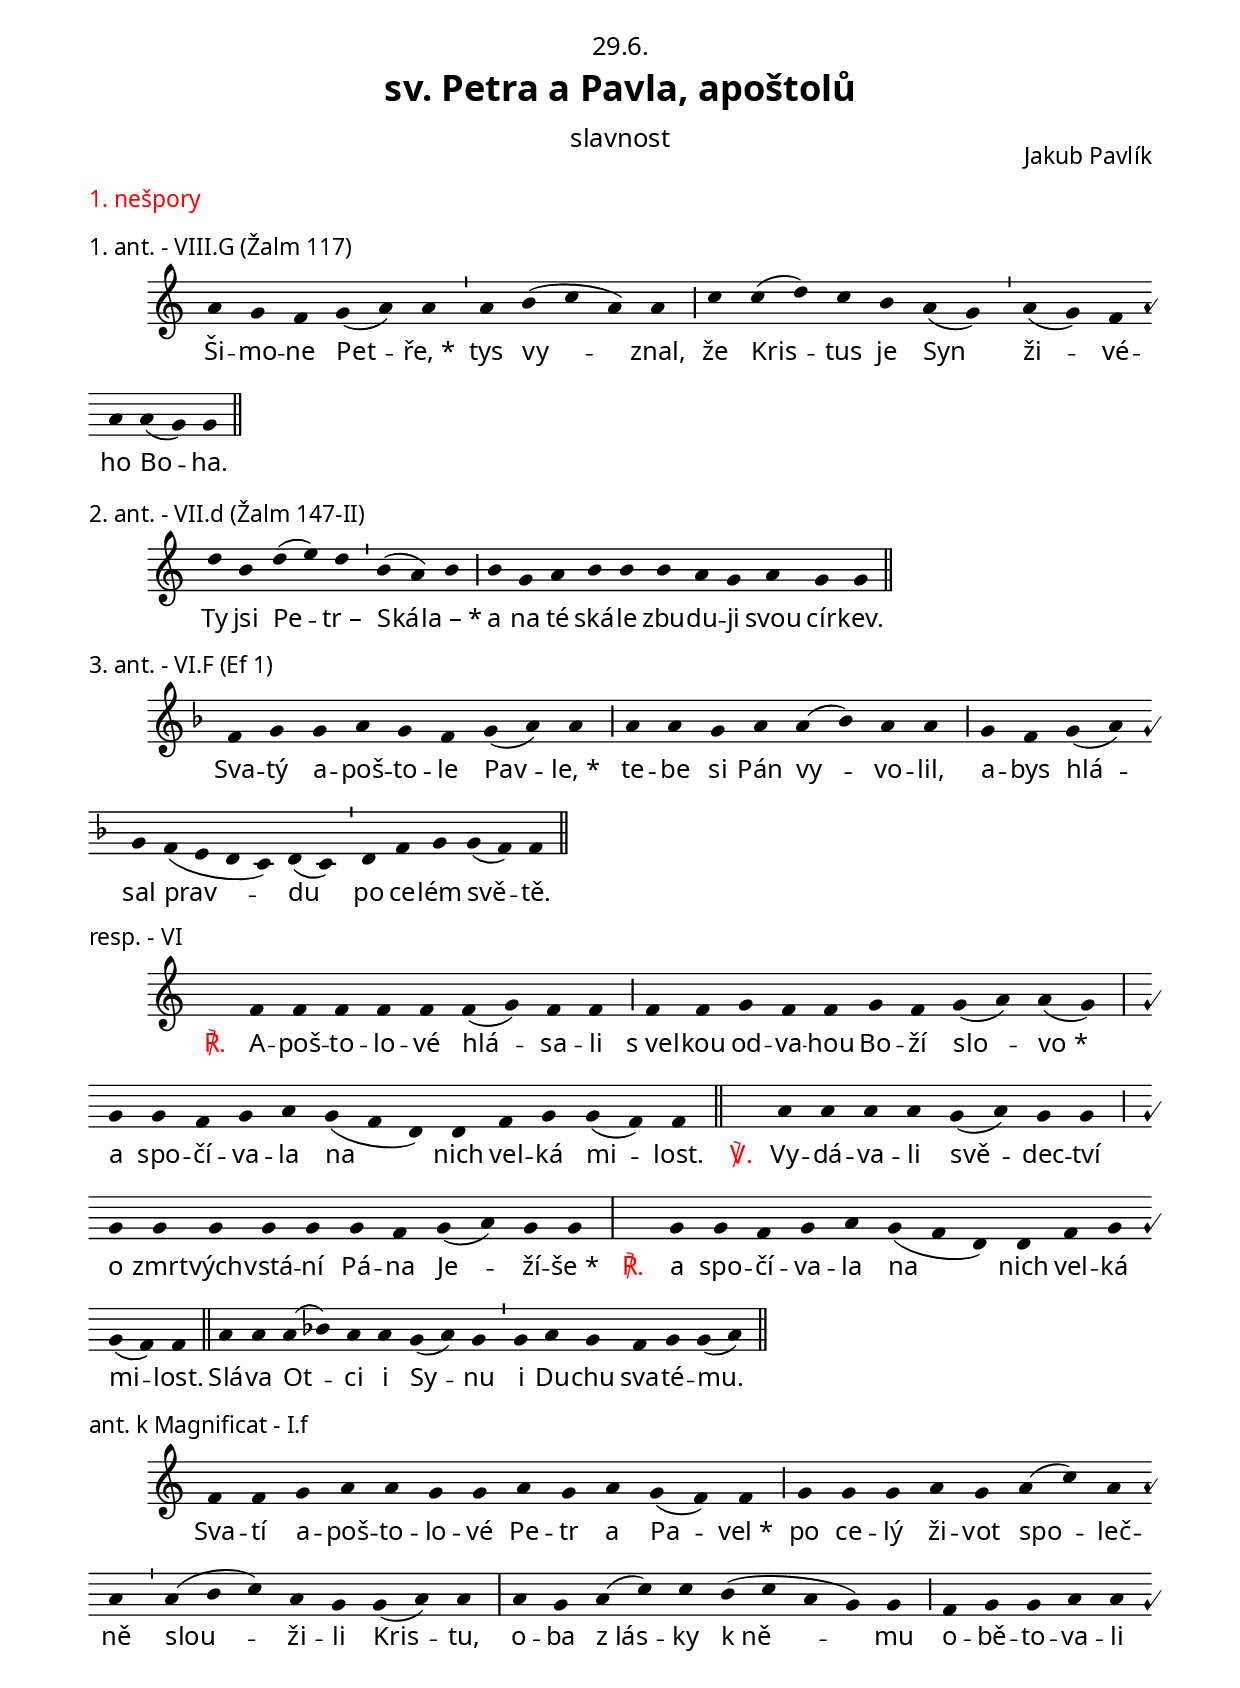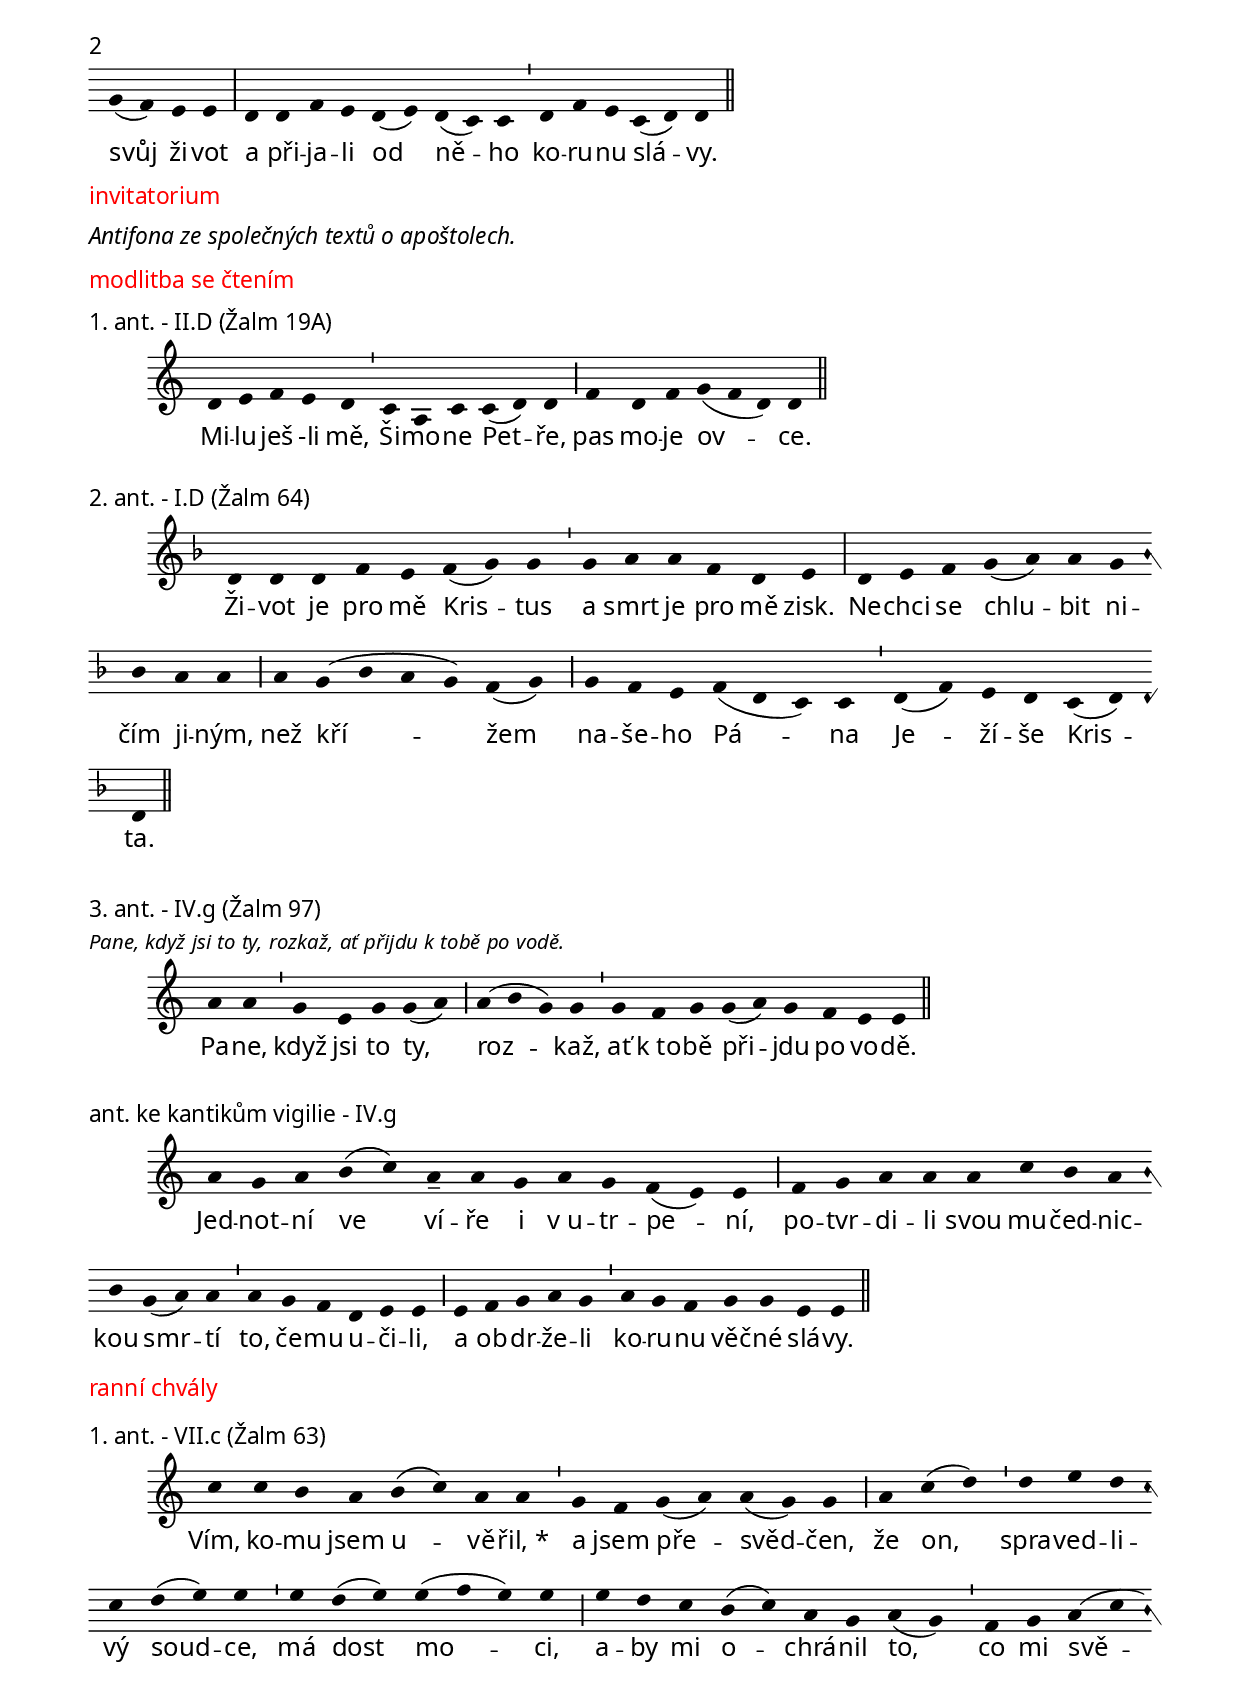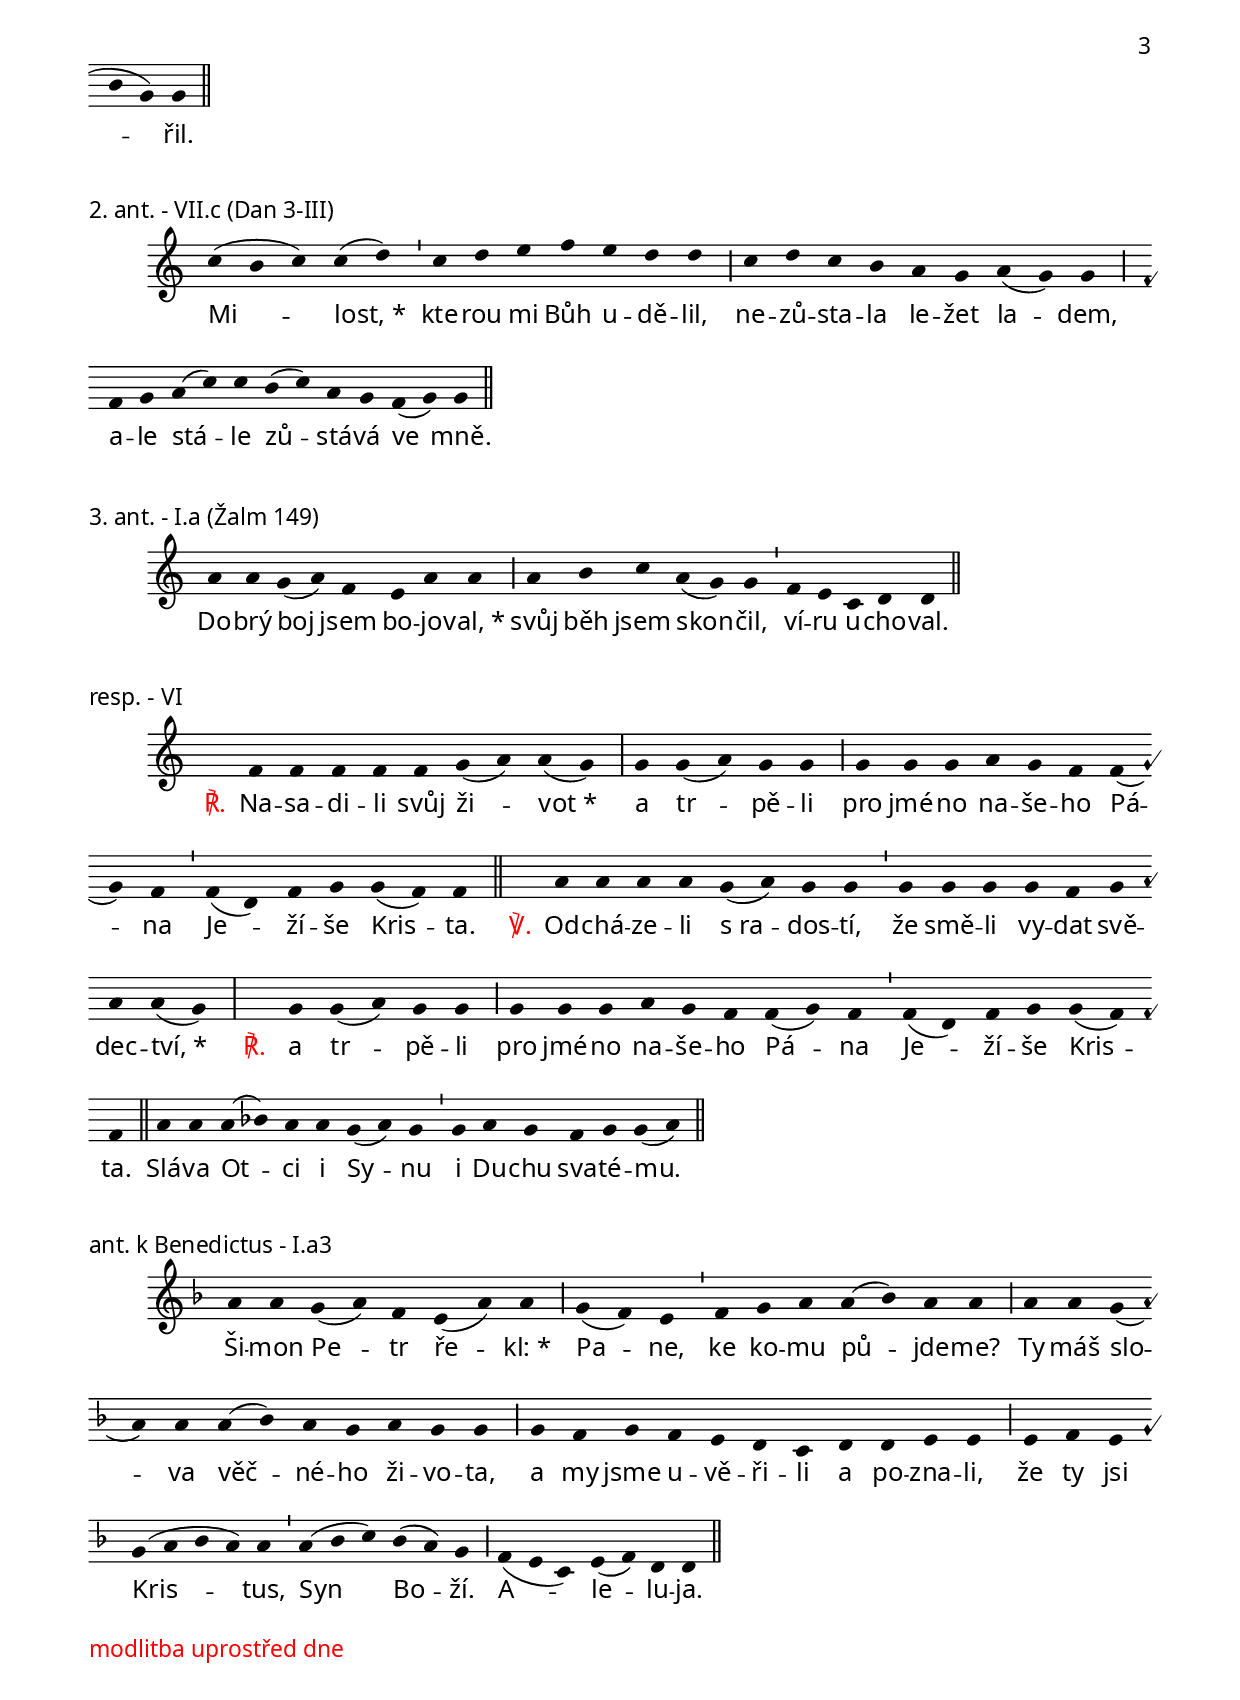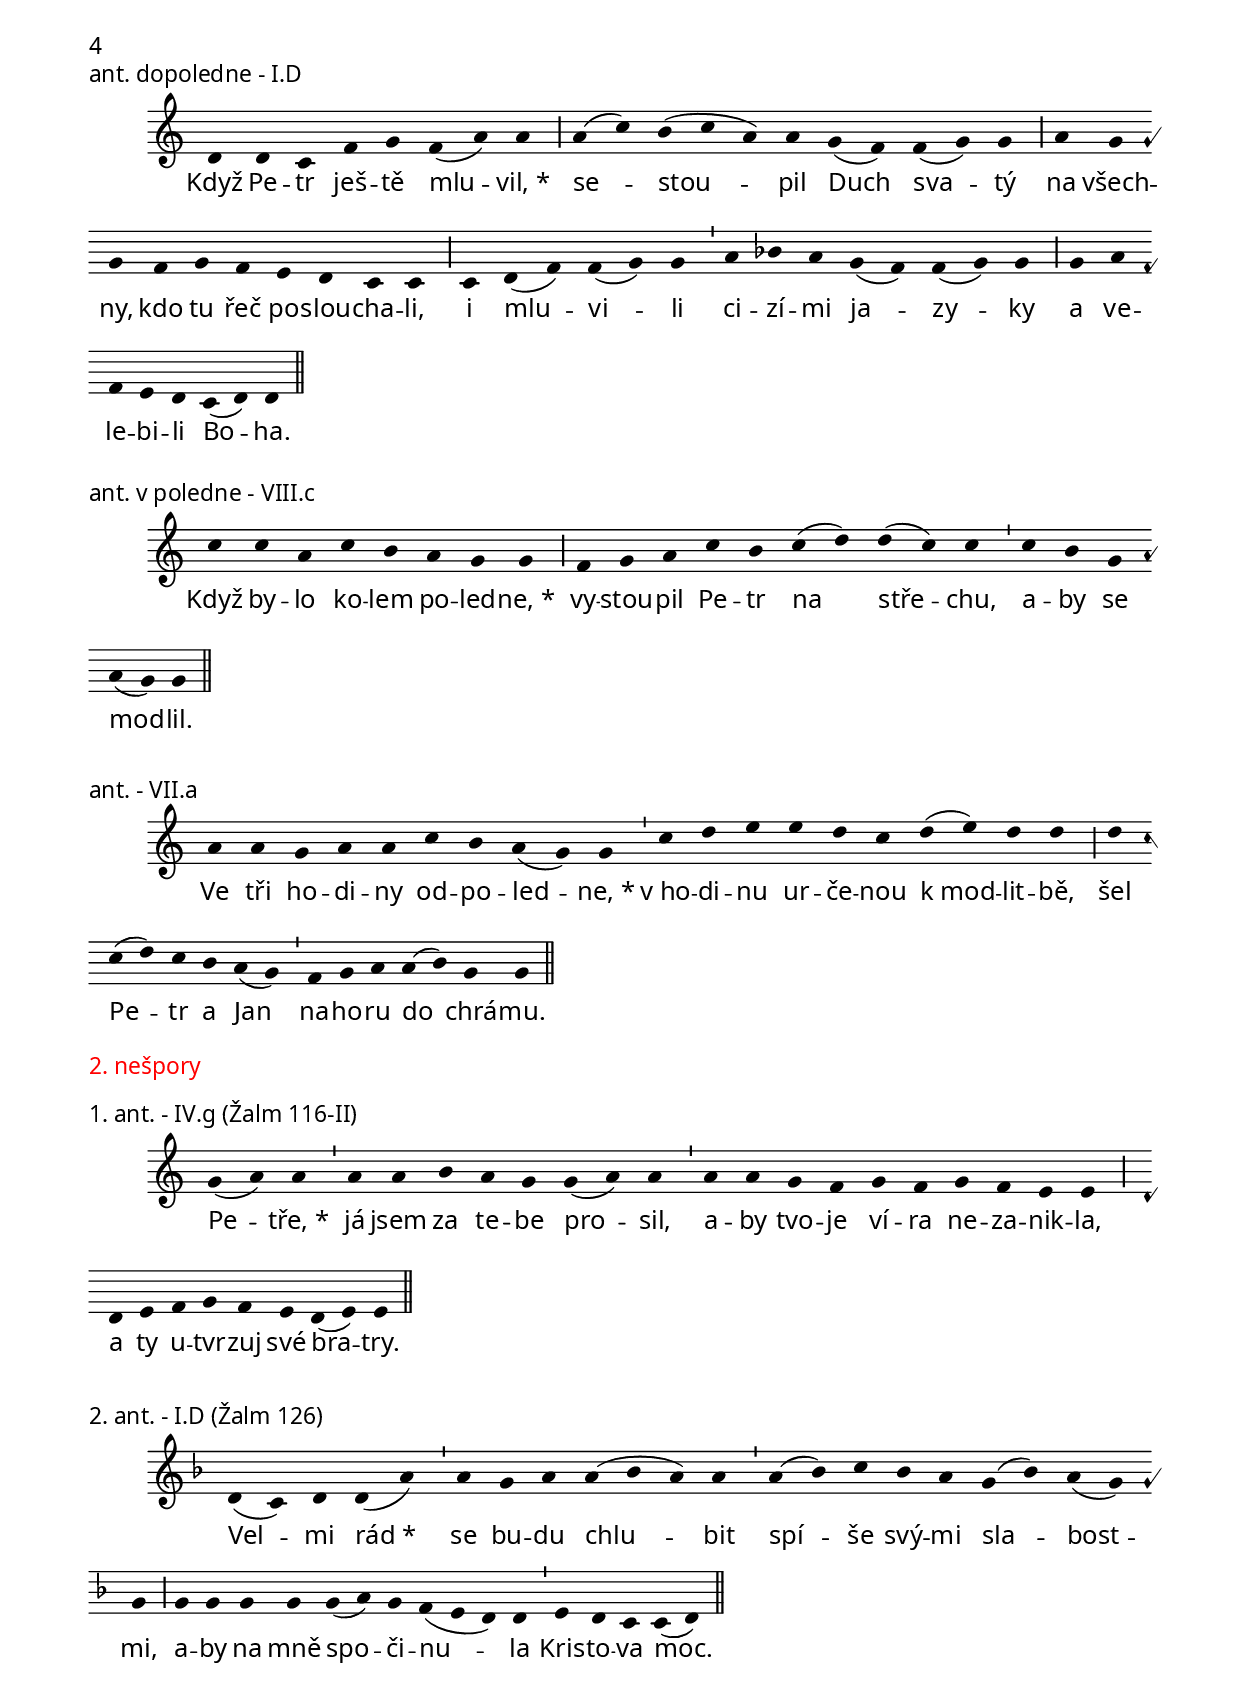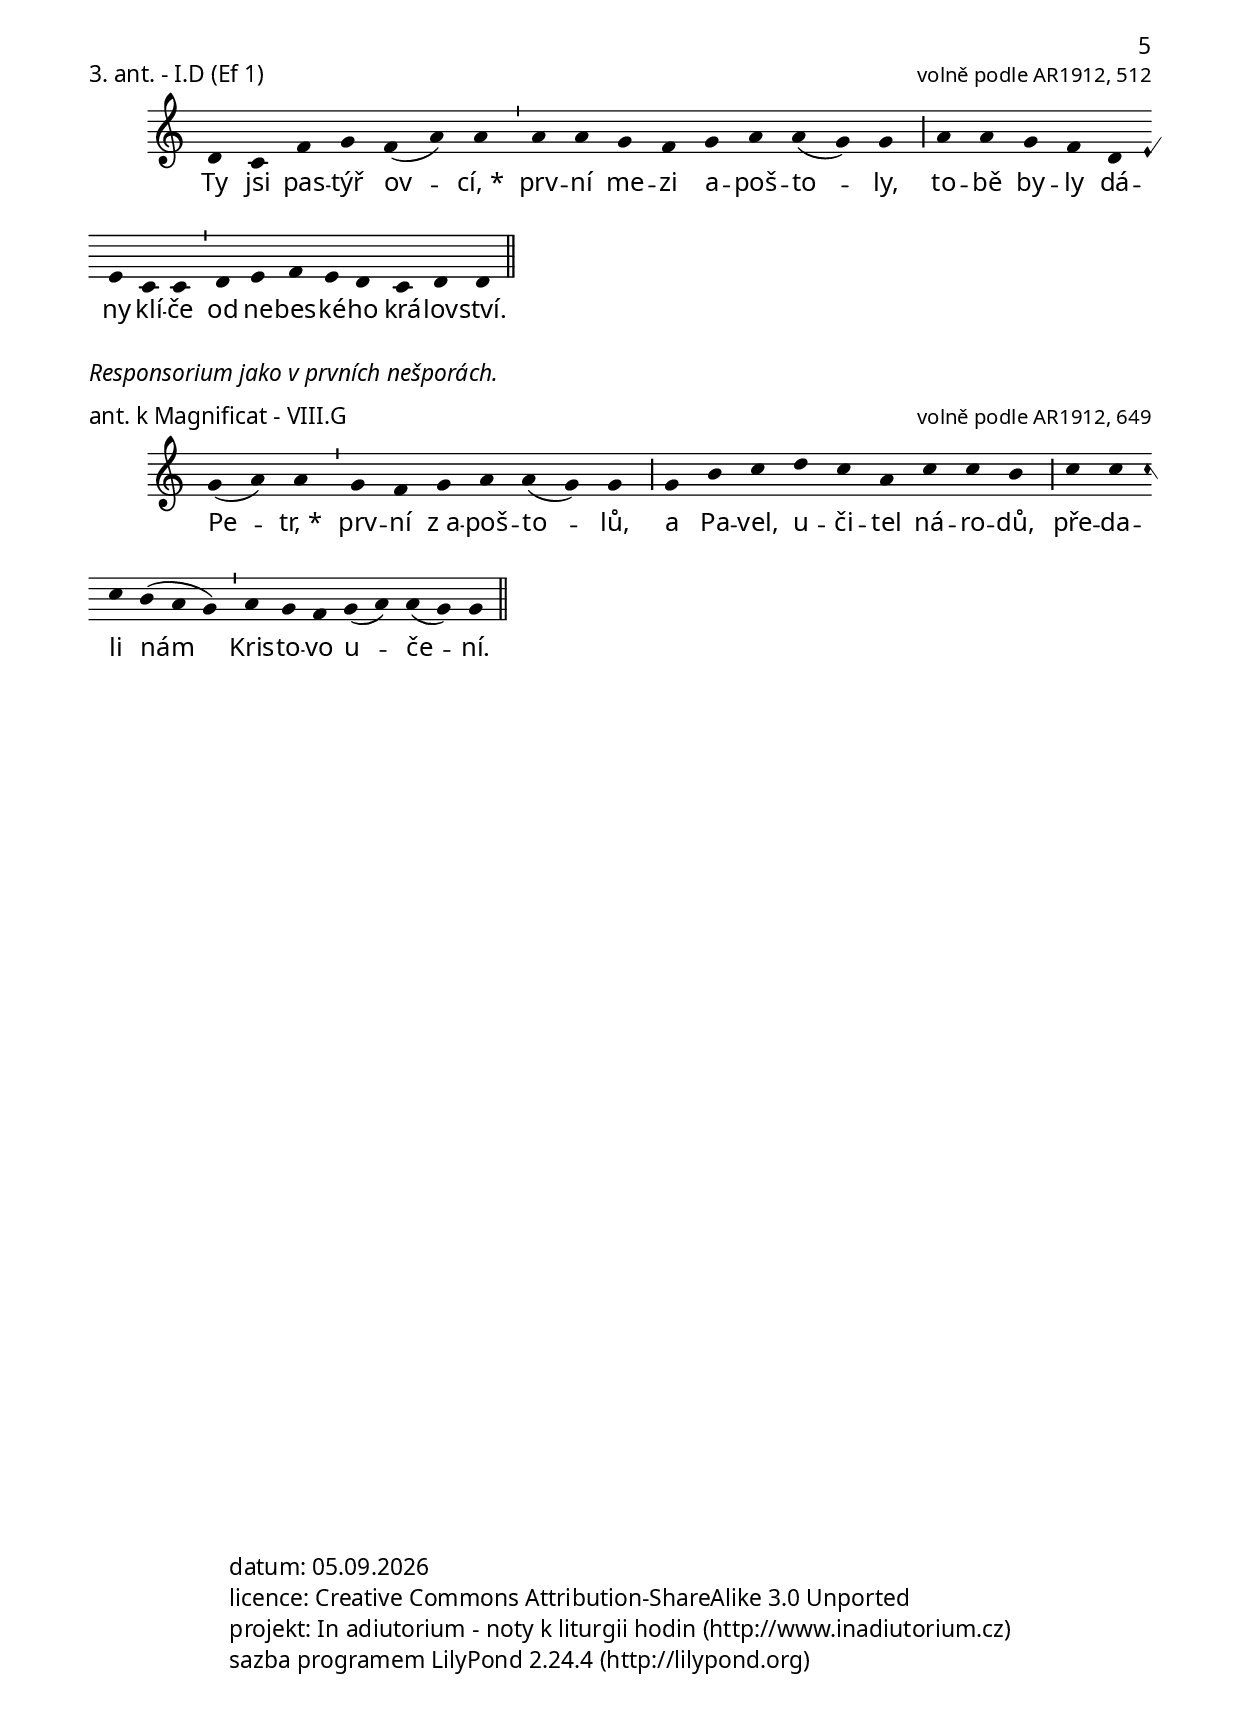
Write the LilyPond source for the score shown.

\version "2.15.37"

\include "../spolecne.ly"
\include "../dilyresponsorii.ly"

\header {
  title = \markup\titleSvatek
            "sv. Petra a Pavla, apoštolů"
            slavnost
            29.6.
  composer = "Jakub Pavlík"
}

\markup {\nadpisHodinka {"1. nešpory"}}

\score {
  \relative c'' {
    \choralniRezim
    a4 g f g( a) a \barMin
    a b( c a) a \barMaior
    c c( d) c b a( g) \barMin
    a( g) f a a( g) g \barFinalis
  }
  \addlyrics {
    Ši -- mo -- ne Pet -- ře,_*
    tys vy -- znal,
    že Kris -- tus je Syn
    ži -- vé -- ho Bo -- ha.
  }
  \header {
    quid = "1. ant."
    modus = "VIII"
    differentia = "G"
    psalmus = "Žalm 117"
    id = "1ne-a1"
    piece = \markup {\sestavTitulek}
  }
}

\score {
  \relative c'' {
    \choralniRezim
    d4 b d( e) d \barMin
    b( a) b \barMaior
    b g a b b b a g a g g \barFinalis
  }
  \addlyrics {
    Ty jsi Pe -- tr_–
    Ská -- la_–_*
    a na té ská -- le zbu -- du -- ji svou cír -- kev.
  }
  \header {
    quid = "2. ant."
    modus = "VII"
    differentia = "d"
    psalmus = "Žalm 147-II"
    id = "1ne-a2"
    piece = \markup {\sestavTitulek}
  }
}

\score {
  \relative c' {
    \choralniRezim
    \key f \major
    f4 g g a g f g( a) a \barMaior
    a a g a a( bes) a a \barMaior
    g f g( a) g f( e d c) d( c) \barMin
    d f g g( f) f \barFinalis
  }
  \addlyrics {
    Sva -- tý a -- poš -- to -- le Pav -- le,_*
    te -- be si Pán vy -- vo -- lil,
    a -- bys hlá -- sal prav -- du
    po ce -- lém svě -- tě.
  }
  \header {
    quid = "3. ant."
    modus = "VI"
    differentia = "F"
    psalmus = "Ef 1"
    id = "1ne-a3"
    piece = \markup {\sestavTitulek}
  }
}

\score {
  \relative c' {
    \choralniRezim

    % R
    \neviditelna f
    f f f f f f( g) f f \barMaior
    f f g f f g f g( a) a( g) \barMax
    g g f g a g( f d) d f g g( f) f \barFinalis
    % V
    \neviditelna a
    a4 a a a g( a) g g \barMaior
    g g g g g g f g( a) g g \barMax
    % R
    \neviditelna a
    g g f g a g( f d) d f g g( f) f \barFinalis
    % Slava
    \respVIdoxologie \barFinalis
  }
  \addlyrics {
    \Response A -- poš -- to -- lo -- vé hlá -- sa -- li
    s_vel -- kou od -- va -- hou Bo -- ží slo -- vo_*
    a spo -- čí -- va -- la na nich vel -- ká mi -- lost.
    \Verse Vy -- dá -- va -- li svě -- dec -- tví
    o zmrt -- vých -- vstá -- ní Pá -- na Je -- ží -- še_*
    \Response a spo -- čí -- va -- la na nich vel -- ká mi -- lost.
    \textRespDoxologie
  }
  \header {
    quid = "resp."
    modus = "VI"
    id = "1ne-r"
    piece = \markup {\sestavTitulekResp}
  }
}

\score {
  \relative c' {
    \choralniRezim
    f4 f g a a g g a g a g( f) f \barMaior
    g g g a g a( c) a a \barMin a( b c) a g g( a) a \barMax
    a g a( c) c b( c a g) g \barMaior f g g a a g( f) e e \barMax
    d d f e d( e) d( c) c \barMin d f e c( d) d \barFinalis
  }
  \addlyrics {
    Sva -- tí a -- poš -- to -- lo -- vé Pe -- tr a Pa -- vel_*
    po ce -- lý ži -- vot spo -- leč -- ně slou -- ži -- li Kris -- tu,
    o -- ba z_lás -- ky k_ně -- mu o -- bě -- to -- va -- li svůj ži -- vot
    a při -- ja -- li od ně -- ho ko -- ru -- nu slá -- vy.
  }
  \header {
    quid = "ant. k Magnificat"
    modus = "I"
    differentia = "f"
    psalmus = ""
    id = "1ne-amag"
    piece = \markup {\sestavTitulekBezZalmu}
  }
}

\markup {\nadpisHodinka {"invitatorium"}}

\markup\italic{Antifona ze společných textů o apoštolech.}

\markup {\nadpisHodinka {"modlitba se čtením"}}

\score {
  \relative c' {
    \choralniRezim
    d4 e f e d \barMin
    c a c c( d) d \barMaior
    f d f g( f d) d \barFinalis
  }
  \addlyrics {
    Mi -- lu -- ješ -li mě,
    Ši -- mo -- ne Pet -- ře,
    pas mo -- je ov -- ce.
  }
  \header {
    quid = "1. ant."
    modus = "II"
    differentia = "D"
    psalmus = "Žalm 19A"
    id = "mc-a1"
    piece = \markup {\sestavTitulek}
  }
}

\score {
  \relative c' {
    \choralniRezim
    \key f \major
    d4 d d f e f( g) g \barMin
    g a a f d e \barMax
    d e f g( a) a g bes a a \barMaior
    a g( bes a g) f( g) \barMaior
    g f e f( d c) c \barMin
    d( f) e d c( d) d \barFinalis
  }
  \addlyrics {
    Ži -- vot je pro mě Kris -- tus
    a smrt je pro mě zisk.
    Ne -- chci se chlu -- bit ni -- čím ji -- ným,
    než kří -- žem
    na -- še -- ho Pá -- na
    Je -- ží -- še Kris -- ta.
  }
  \header {
    quid = "2. ant."
    modus = "I"
    differentia = "D"
    psalmus = "Žalm 64"
    fial = "pust_svatytyden.ly#odpo"
    id = "mc-a2"
    piece = \markup {\sestavTitulek}
  }
}

\score {
  \relative c'' {
    \choralniRezim
    a4 a \barMin g e g g( a) \barMaior
    a( b g) g \barMin
    g f g g( a) g f e e \barFinalis
  }
  \addlyrics {
    Pa -- ne, když jsi to ty,
    roz -- kaž,
    ať k_to -- bě při -- jdu po vo -- dě.
  }
  \header {
    textus_approbatus = "Pane, když jsi to ty,
    rozkaž, ať přijdu k tobě po vodě."
    quid = "3. ant."
    modus = "IV"
    differentia = "g"
    psalmus = "Žalm 97"
    id = "mc-a3"
    piece = \markup {\sestavTitulek}
  }
}

\score {
  \relative c'' {
    \choralniRezim
    a4 g a b( c) a-- a g a g f( e) e \barMaior
    f g a a a c b a b g( a) a \barMin
    a g f d e e \barMaior
    e f g a g \barMin
    a g f g g e e \barFinalis
  }
  \addlyrics {
    Jed -- not -- ní ve ví -- ře i v_u -- tr -- pe -- ní,
    po -- tvr -- di -- li svou mu -- čed -- nic -- kou smr -- tí
    to, če -- mu u -- či -- li,
    a ob -- dr -- že -- li
    ko -- ru -- nu věč -- né slá -- vy.
  }
  \header {
    quid = "ant. ke kantikům vigilie"
    modus = "IV"
    differentia = "g"
    psalmus = ""
    id = "mc-avig"
    piece = \markup {\sestavTitulekBezZalmu}
  }
}

\markup {\nadpisHodinka {"ranní chvály"}}

\score {
  \relative c'' {
    \choralniRezim
    c4 c b a b( c) a a \barMin
    g f g( a) a( g) g \barMaior
    a c( d) \barMin d4 e d c d( e) e \barMin
    e d( e) e( f e) e \barMaior
    e d c b( c) a g a( g) \barMin f g a( c b g) g \barFinalis
  }
  \addlyrics {
    Vím, ko -- mu jsem u -- vě -- řil,_*
    a jsem pře -- svěd -- čen,
    že on, spra -- ved -- li -- vý soud -- ce,
    má dost mo -- ci,
    a -- by mi o -- chrá -- nil to, co mi svě -- řil.
  }
  \header {
    quid = "1. ant."
    modus = "VII"
    differentia = "c"
    psalmus = "Žalm 63"
    placet = "přistání na tónice _a jsem přesvědčen_ se opravdu hrubě míjí
    se strukturou textu;
    _spravedlivý soudce_ by bylo vhodnější odsadit;
    delší recitace na e je pro antifony VII. modu hodně netypická"
    id = "rch-a1"
    piece = \markup {\sestavTitulek}
  }
}

\score {
  \relative c'' {
    \choralniRezim
    c4( b c) c( d) \barMin c d e f e d d \barMaior
    c d c b a g a( g) g \barMaior
    f g a( c) c b( c) a g f( g) g \barFinalis
  }
  \addlyrics {
    Mi -- lost,_* kte -- rou mi Bůh u -- dě -- lil,
    ne -- zů -- sta -- la le -- žet la -- dem,
    a -- le stá -- le zů -- stá -- vá ve mně.
  }
  \header {
    quid = "2. ant."
    modus = "VII"
    differentia = "c"
    psalmus = "Dan 3-III"
    id = "rch-a2"
    piece = \markup {\sestavTitulek}
  }
}

\score {
  \relative c'' {
    \choralniRezim
    a4 a g( a) f e a a \barMaior
    a b c a( g) g \barMin
    f e c d d \barFinalis
  }
  \addlyrics {
    Do -- brý boj jsem bo -- jo -- val,_*
    svůj běh jsem skon -- čil,
    ví -- ru u -- cho -- val.
  }
  \header {
    quid = "3. ant."
    modus = "I"
    differentia = "a"
    psalmus = "Žalm 149"
    id = "rch-a3"
    piece = \markup {\sestavTitulek}
  }
}

\score {
  \relative c' {
    \choralniRezim

    % R
    \neviditelna f
    f4 f f f f g( a) a( g) \barMax
    g g( a) g g \barMaior
    g g g a g f f( g) f \barMin
    f( d) f g g( f) f \barFinalis
    % V
    \neviditelna a
    a4 a a a g( a) g g \barMin
    g g g g f g a a( g) \barMax
    % R
    \neviditelna a
    g g( a) g g \barMaior
    g g g a g f f( g) f \barMin
    f( d) f g g( f) f \barFinalis
    % Slava
    \respVIdoxologie \barFinalis
  }
  \addlyrics {
    \Response Na -- sa -- di -- li svůj ži -- vot_*
    a tr -- pě -- li
    pro jmé -- no na -- še -- ho Pá -- na
    Je -- ží -- še Kris -- ta.
    \Verse Od -- chá -- ze -- li s_ra -- dos -- tí,
    že smě -- li vy -- dat svě -- dec -- tví,_*
    \Response a tr -- pě -- li
    pro jmé -- no na -- še -- ho Pá -- na
    Je -- ží -- še Kris -- ta.
    \textRespDoxologie
  }
  \header {
    quid = "resp."
    modus = "VI"
    id = "rch-r"
    piece = \markup {\sestavTitulekResp}
  }
}

\score {
  \relative c'' {
    \key f \major
    \choralniRezim
    a4 a g( a) f e( a) a \barMaior
    g( f) e \barMin f g a a( bes) a a \barMaior
    a a g( a) a a( bes) a g a g g \barMaior
    g f g f e d c d d e e \barMaior
    e f e g( a bes a) a \barMin a( bes c) bes( a) g \barMaior
    f( e c) e( f) d d \barFinalis
  }
  \addlyrics {
    Ši -- mon Pe -- tr ře -- kl:_*
    % Je to spravne prelozene? Neni lepsi "Ke komu bychom sli?"
    Pa -- ne, ke ko -- mu pů -- jde -- me?
    Ty máš slo -- va věč -- né -- ho ži -- vo -- ta,
    a my jsme u -- vě -- ři -- li a po -- zna -- li,
    že ty jsi Kris -- tus, Syn Bo -- ží.
    A -- le -- lu -- ja.
  }
  \header {
    quid = "ant. k Benedictus"
    modus = "I"
    differentia = "a3"
    psalmus = ""
    placet = "ten terciový skok na _Kristus_ je nějak nelibý"
    id = "rch-aben"
    piece = \markup {\sestavTitulekBezZalmu}
  }
}

\markup {\nadpisHodinka {"modlitba uprostřed dne"}}

\score {
  \relative c' {
    \choralniRezim
    d4 d c f g f( a) a \barMaior
    a( c) b( c a) a g( f) f( g) g \barMaior
    a g g f g f e d c c \barMaior
    c d( f) f( g) g \barMin a bes a g( f) f( g) g \barMaior
    g a f e d c( d) d \barFinalis
  }
  \addlyrics {
    Když Pe -- tr ješ -- tě mlu -- vil,_*
    se -- stou -- pil Duch sva -- tý
    na všech -- ny, kdo tu řeč po -- slou -- cha -- li,
    i mlu -- vi -- li ci -- zí -- mi ja -- zy -- ky
    a ve -- le -- bi -- li Bo -- ha.
  }
  \header {
    quid = "ant. dopoledne"
    modus = "I"
    differentia = "D"
    psalmus = ""
    id = "tercie"
    piece = \markup {\sestavTitulekBezZalmu}
  }
}

\score {
  \relative c'' {
    \choralniRezim
    c4 c a c b a g g \barMaior
    f g a c b c( d) d( c) c \barMin
    c b g a( g) g \barFinalis
  }
  \addlyrics {
    Když by -- lo ko -- lem po -- led -- ne,_*
    vy -- stou -- pil Pe -- tr na stře -- chu,
    a -- by se mod -- lil.
  }
  \header {
    quid = "ant. v poledne"
    modus = "VIII"
    differentia = "c"
    psalmus = ""
    id = "sexta"
    piece = \markup {\sestavTitulekBezZalmu}
  }
}

\score {
  \relative c'' {
    \choralniRezim
    a4 a g a a c b a( g) g \barMin
    c d e e d c d( e) d d \barMaior
    d c( d) c b a( g) \barMin f g a a( b) g g \barFinalis
  }
  \addlyrics {
    Ve tři ho -- di -- ny od -- po -- led -- ne,_*
    v_ho -- di -- nu ur -- če -- nou k_mod -- lit -- bě,
    šel Pe -- tr a Jan na -- ho -- ru do chrá -- mu.
  }
  \header {
    quid = "ant."
    modus = "VII"
    differentia = "a"
    psalmus = ""
    id = "nona"
    piece = \markup {\sestavTitulekBezZalmu}
  }
}

\markup {\nadpisHodinka {"2. nešpory"}}

\score {
  \relative c'' {
    \choralniRezim
    g4( a) a \barMin a a b a g g( a) a \barMin
    a a g f g f g f e e \barMaior
    d e f g f e d( e) e \barFinalis
  }
  \addlyrics {
    Pe -- tře,_* já jsem za te -- be pro -- sil,
    a -- by tvo -- je ví -- ra ne -- za -- nik -- la,
    a ty u -- tvr -- zuj své bra -- try.
  }
  \header {
    quid = "1. ant."
    modus = "IV"
    differentia = "g"
    psalmus = "Žalm 116-II"
    id = "2ne-a1"
    piece = \markup {\sestavTitulek}
  }
}

\score {
  \relative c' {
    \choralniRezim
    \key f \major
    d4( c) d d( a') \barMin a g a a( bes a) a \barMin a( bes) c bes a g( bes) a( g) g \barMaior
    g g g g g( a) g f( e d) d \barMin e d c c( d) \barFinalis
  }
  \addlyrics {
    Vel -- mi rád_* se bu -- du chlu -- bit spí -- še svý -- mi sla -- bost -- mi,
    a -- by na mně spo -- či -- nu -- la Kris -- to -- va moc.
  }
  \header {
    quid = "2. ant."
    modus = "I"
    differentia = "D"
    psalmus = "Žalm 126"
    id = "2ne-a2"
    piece = \markup {\sestavTitulek}
  }
}

\score {
  \relative c' {
    \choralniRezim
    d4 c f g f( a) a \barMin
    a a g f g a a( g) g \barMaior
    a a g f d e c c \barMin
    d e f e d c d d \barFinalis
  }
  \addlyrics {
    Ty jsi pas -- týř ov -- cí,_*
    prv -- ní me -- zi a -- poš -- to -- ly,
    to -- bě by -- ly dá -- ny klí -- če
    od ne -- bes -- ké -- ho krá -- lov -- ství.
  }
  \header {
    fons_externus = "volně podle AR1912, 512"
    quid = "3. ant."
    modus = "I"
    differentia = "D"
    psalmus = "Ef 1"
    fial = "sanktoral/0222petruvstolec.ly#ne-amag"
    id = "2ne-a3"
    piece = \markup {\sestavTitulek}
  }
}

\markup\italic{Responsorium jako v prvních nešporách.}

\score {
  \relative c'' {
    \choralniRezim
    g4( a) a \barMin g f g a a( g) g \barMaior
    g b c d c a c c b \barMaior
    c c c b( a g) \barMin a g f g( a) a( g) g \barFinalis
  }
  \addlyrics {
    Pe -- tr,_* prv -- ní z_a -- poš -- to -- lů,
    a Pa -- vel, u -- či -- tel ná -- ro -- dů,
    pře -- da -- li nám Kris -- to -- vo u -- če -- ní.
  }
  \header {
    fons_externus = "volně podle AR1912, 649"
    quid = "ant. k Magnificat"
    modus = "VIII"
    differentia = "G"
    psalmus = ""
    id = "2ne-amag"
    piece = \markup {\sestavTitulekBezZalmu}
  }
}